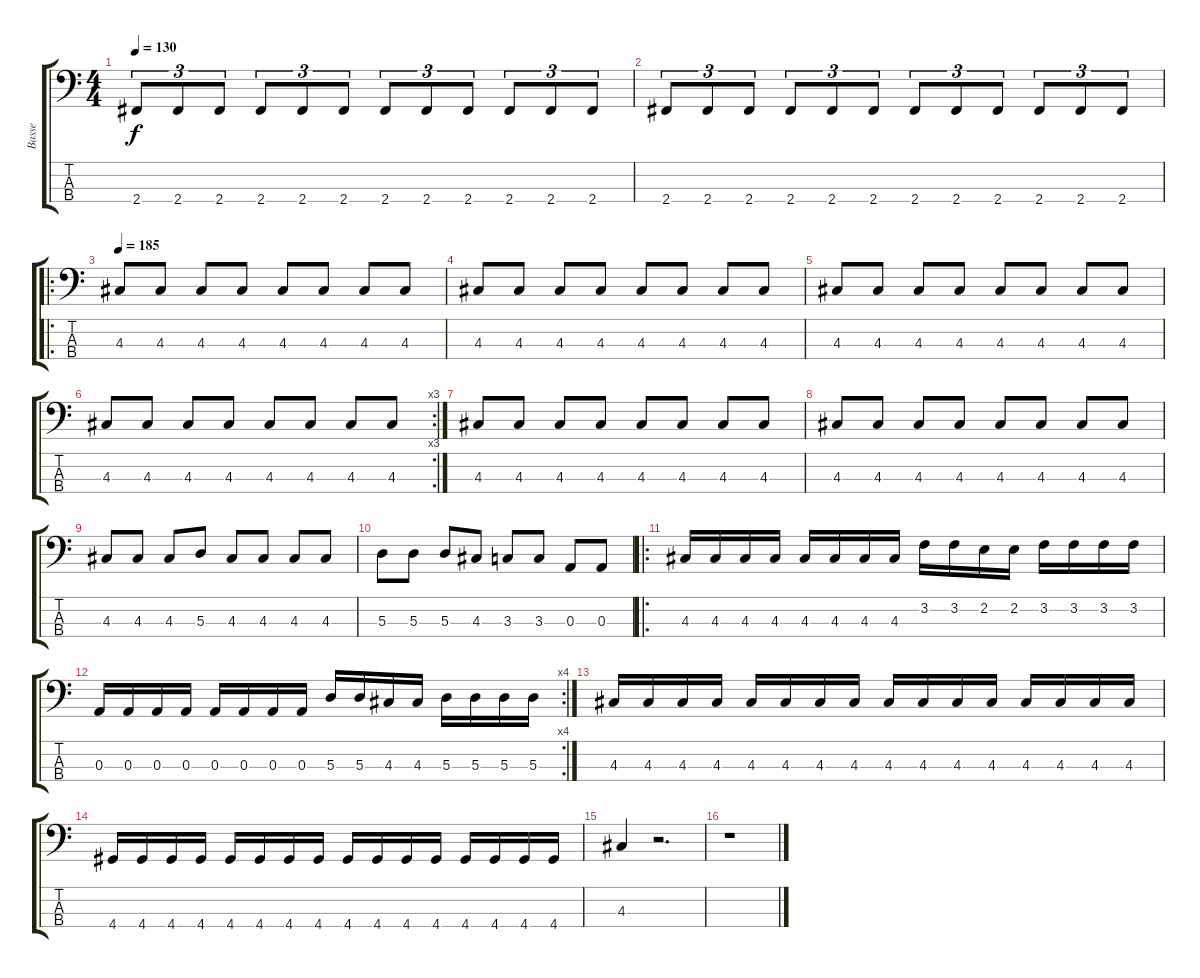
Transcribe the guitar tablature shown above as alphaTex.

\track ("Basse" "Basse") {instrument electricbassfinger}
\staff {score tabs}
\tuning (G2 D2 A1 E1) {hide}
\ts (4 4)
\tempo 130
\clef f4
\ks c
2.4.8{tu (3 2) dy f} 2.4.8{tu (3 2)} 2.4.8{tu (3 2)} 2.4.8{tu (3 2)} 2.4.8{tu (3 2)} 2.4.8{tu (3 2)} 2.4.8{tu (3 2)} 2.4.8{tu (3 2)} 2.4.8{tu (3 2)} 2.4.8{tu (3 2)} 2.4.8{tu (3 2)} 2.4.8{tu (3 2)} |
2.4.8{tu (3 2)} 2.4.8{tu (3 2)} 2.4.8{tu (3 2)} 2.4.8{tu (3 2)} 2.4.8{tu (3 2)} 2.4.8{tu (3 2)} 2.4.8{tu (3 2)} 2.4.8{tu (3 2)} 2.4.8{tu (3 2)} 2.4.8{tu (3 2)} 2.4.8{tu (3 2)} 2.4.8{tu (3 2)} |
\ro
\tempo 185
4.3.8 4.3.8 4.3.8 4.3.8 4.3.8 4.3.8 4.3.8 4.3.8 |
4.3.8 4.3.8 4.3.8 4.3.8 4.3.8 4.3.8 4.3.8 4.3.8 |
4.3.8 4.3.8 4.3.8 4.3.8 4.3.8 4.3.8 4.3.8 4.3.8 |
\rc 3
4.3.8 4.3.8 4.3.8 4.3.8 4.3.8 4.3.8 4.3.8 4.3.8 |
4.3.8 4.3.8 4.3.8 4.3.8 4.3.8 4.3.8 4.3.8 4.3.8 |
4.3.8 4.3.8 4.3.8 4.3.8 4.3.8 4.3.8 4.3.8 4.3.8 |
4.3.8 4.3.8 4.3.8 5.3.8 4.3.8 4.3.8 4.3.8 4.3.8 |
5.3.8 5.3.8 5.3.8 4.3.8 3.3.8 3.3.8 0.3.8 0.3.8 |
\ro
4.3.16 4.3.16 4.3.16 4.3.16 4.3.16 4.3.16 4.3.16 4.3.16 3.2.16 3.2.16 2.2.16 2.2.16 3.2.16 3.2.16 3.2.16 3.2.16 |
\rc 4
0.3.16 0.3.16 0.3.16 0.3.16 0.3.16 0.3.16 0.3.16 0.3.16 5.3.16 5.3.16 4.3.16 4.3.16 5.3.16 5.3.16 5.3.16 5.3.16 |
4.3.16 4.3.16 4.3.16 4.3.16 4.3.16 4.3.16 4.3.16 4.3.16 4.3.16 4.3.16 4.3.16 4.3.16 4.3.16 4.3.16 4.3.16 4.3.16 |
4.4.16 4.4.16 4.4.16 4.4.16 4.4.16 4.4.16 4.4.16 4.4.16 4.4.16 4.4.16 4.4.16 4.4.16 4.4.16 4.4.16 4.4.16 4.4.16 |
4.3.4 r.2{d} |
r.1
